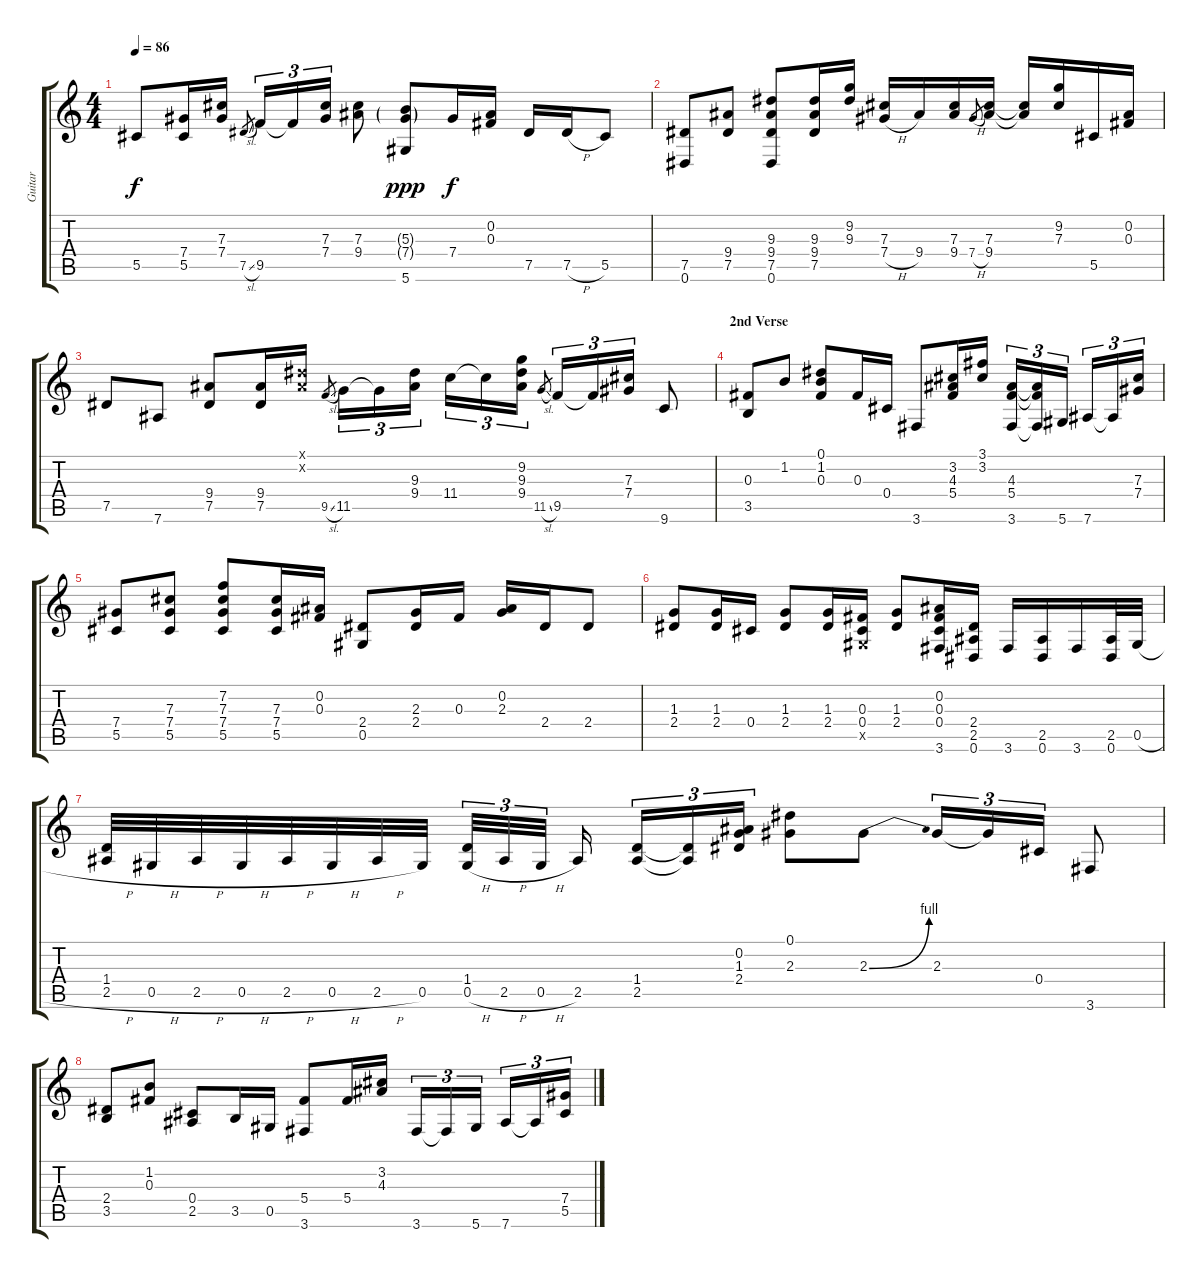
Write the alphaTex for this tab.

\track ("Guitar" "Guitar") {instrument overdrivenguitar}
\staff {score tabs}
\tuning (Eb4 Bb3 Gb3 Db3 Ab2 Eb2) {hide}
\ts (4 4)
\tempo 86
\clef g2
\ks c
5.5.8{dy f} (7.4 5.5).16 (7.3 7.4).16 7.5{sl}.8{gr} 9.5.16{tu (3 2)} 9.5{t}.16{tu (3 2)} (7.3 7.4).16{tu (3 2)} (7.3 9.4).8 (5.3{g} 7.4{g} 5.6).8{dy ppp} 7.4.16{dy f} (0.2 0.3).16 7.5.16 7.5{h}.16 5.5.8 |
(7.5 0.6).8 (9.4 7.5).8 (9.3 9.4 7.5 0.6).8 (9.3 9.4 7.5).16 (9.2 9.3).16 (7.3 7.4{h}).16 9.4.16 (7.3 9.4).16 7.4{h}.8{gr} (7.3 9.4).16 (7.3{t} 9.4{t}).16 (9.2 7.3).16 5.5.16 (0.2 0.3).16 |
7.5.8 7.6.8 (9.4 7.5).8 (9.4 7.5).16 (0.1{x} 0.2{x}).16 9.5{sl}.8{gr} 11.5.16{tu (3 2)} 11.5{t}.16{tu (3 2)} (9.3 9.4).16{tu (3 2) beam splitsecondary} 11.4.16{tu (3 2)} 11.4{t}.16{tu (3 2)} (9.2 9.3 9.4).16{tu (3 2)} 11.5{sl}.8{gr} 9.5.16{tu (3 2)} 9.5{t}.16{tu (3 2)} (7.3 7.4).16{tu (3 2)} 9.6.8 |
\section ("" "2nd Verse")
(0.3 3.5).8 1.2.8 (0.1 1.2 0.3).8 0.3.16 0.4.16 3.6.8 (3.2 4.3 5.4).16 (3.1 3.2).16 (4.3 5.4 3.6).16{tu (3 2)} (4.3{t} 5.4{t} 3.6{t}).16{tu (3 2)} 5.6.16{tu (3 2) beam splitsecondary} 7.6.16{tu (3 2)} 7.6{t}.16{tu (3 2)} (7.3 7.4).16{tu (3 2)} |
(7.4 5.5).8 (7.3 7.4 5.5).8 (7.2 7.3 7.4 5.5).8 (7.3 7.4 5.5).16 (0.2 0.3).16 (2.4 0.5).8 (2.3 2.4).16 0.3.16 (0.2 2.3).16 2.4.16 2.4.8 |
(1.3 2.4).8 (1.3 2.4).16 0.4.16 (1.3 2.4).8 (1.3 2.4).16 (0.3 0.4 0.5{x}).16 (1.3 2.4).8 (0.2 0.3 0.4 3.6).16 (2.4 2.5 0.6).16 3.6.16 (2.5 0.6).16 3.6.16 (2.5 0.6).32 0.5{h}.32 |
(1.4 2.5{h}).32 0.5{h}.32 2.5{h}.32 0.5{h}.32 2.5{h}.32 0.5{h}.32 2.5{h}.32 0.5.32 (1.4 0.5{h}).32{tu (3 2)} 2.5{h}.32{tu (3 2)} 0.5{h}.32{tu (3 2) beam splitsecondary} 2.5.16{beam splitsecondary} (1.4 2.5).16{tu (3 2)} (1.4{t} 2.5{t}).16{tu (3 2)} (0.2 1.3 2.4).16{tu (3 2)} (0.1 2.3).8 2.3{be (bend 0 0 60 4)}.8 2.3.16{tu (3 2)} 2.3{t}.16{tu (3 2)} 0.4.16{tu (3 2)} 3.6.8 |
(2.4 3.5).8 (1.2 0.3).8 (0.4 2.5).8 3.5.16 0.5.16 (5.4 3.6).8 5.4.16 (3.2 4.3).16 3.6.16{tu (3 2)} 3.6{t}.16{tu (3 2)} 5.6.16{tu (3 2) beam splitsecondary} 7.6.16{tu (3 2)} 7.6{t}.16{tu (3 2)} (7.4 5.5).16{tu (3 2)}
